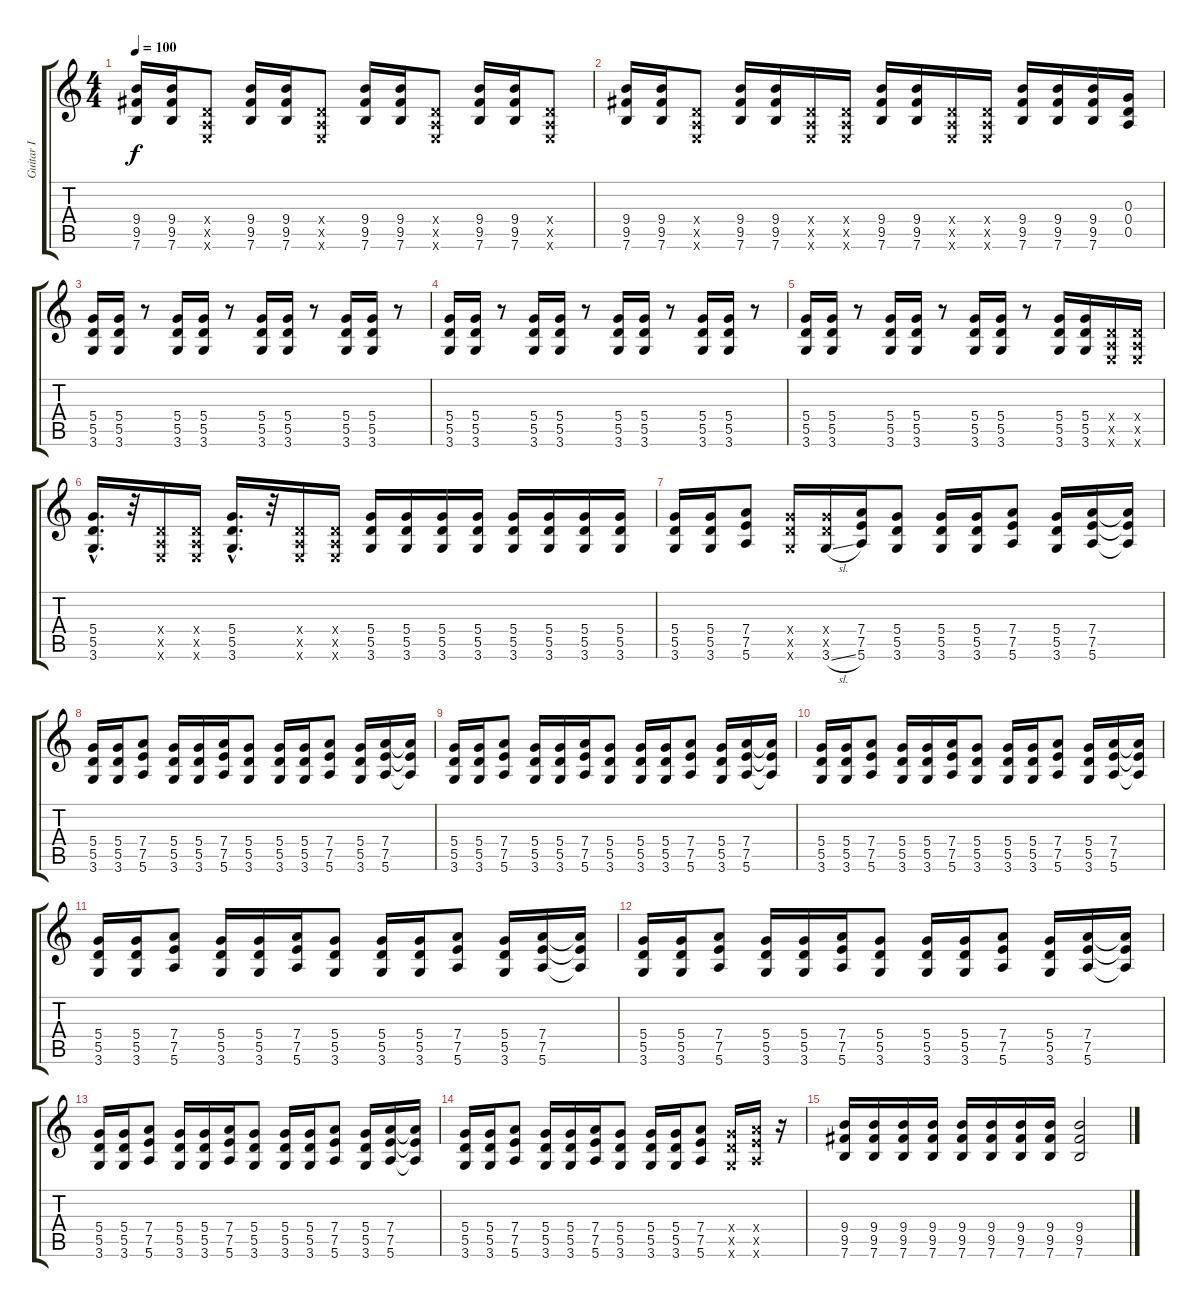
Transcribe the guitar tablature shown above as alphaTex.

\track ("Guitar I" "Guitar I") {instrument distortionguitar}
\staff {score tabs}
\tuning (E4 B3 G3 D3 A2 E2) {hide}
\ts (4 4)
\tempo 100
\clef g2
\ks c
(9.4 9.5 7.6).16{dy f} (9.4 9.5 7.6).16 (0.4{x} 0.5{x} 0.6{x}).8 (9.4 9.5 7.6).16 (9.4 9.5 7.6).16 (0.4{x} 0.5{x} 0.6{x}).8 (9.4 9.5 7.6).16 (9.4 9.5 7.6).16 (0.4{x} 0.5{x} 0.6{x}).8 (9.4 9.5 7.6).16 (9.4 9.5 7.6).16 (0.4{x} 0.5{x} 0.6{x}).8 |
(9.4 9.5 7.6).16 (9.4 9.5 7.6).16 (0.4{x} 0.5{x} 0.6{x}).8 (9.4 9.5 7.6).16 (9.4 9.5 7.6).16 (0.4{x} 0.5{x} 0.6{x}).16 (0.4{x} 0.5{x} 0.6{x}).16 (9.4 9.5 7.6).16 (9.4 9.5 7.6).16 (0.4{x} 0.5{x} 0.6{x}).16 (0.4{x} 0.5{x} 0.6{x}).16 (9.4 9.5 7.6).16 (9.4 9.5 7.6).16 (9.4 9.5 7.6).16 (0.3 0.4 0.5).16 |
(5.4 5.5 3.6).16 (5.4 5.5 3.6).16 r.8 (5.4 5.5 3.6).16 (5.4 5.5 3.6).16 r.8 (5.4 5.5 3.6).16 (5.4 5.5 3.6).16 r.8 (5.4 5.5 3.6).16 (5.4 5.5 3.6).16 r.8 |
(5.4 5.5 3.6).16 (5.4 5.5 3.6).16 r.8 (5.4 5.5 3.6).16 (5.4 5.5 3.6).16 r.8 (5.4 5.5 3.6).16 (5.4 5.5 3.6).16 r.8 (5.4 5.5 3.6).16 (5.4 5.5 3.6).16 r.8 |
(5.4 5.5 3.6).16 (5.4 5.5 3.6).16 r.8 (5.4 5.5 3.6).16 (5.4 5.5 3.6).16 r.8 (5.4 5.5 3.6).16 (5.4 5.5 3.6).16 r.8 (5.4 5.5 3.6).16 (5.4 5.5 3.6).16 (0.4{x} 0.5{x} 0.6{x}).16 (0.4{x} 0.5{x} 0.6{x}).16 |
(5.4{hac} 5.5{hac} 3.6{hac}).16{d} r.32 (0.4{x} 0.5{x} 0.6{x}).16 (0.4{x} 0.5{x} 0.6{x}).16 (5.4{hac} 5.5{hac} 3.6{hac}).16{d} r.32 (0.4{x} 0.5{x} 0.6{x}).16 (0.4{x} 0.5{x} 0.6{x}).16 (5.4 5.5 3.6).16 (5.4 5.5 3.6).16 (5.4 5.5 3.6).16 (5.4 5.5 3.6).16 (5.4 5.5 3.6).16 (5.4 5.5 3.6).16 (5.4 5.5 3.6).16 (5.4 5.5 3.6).16 |
(5.4 5.5 3.6).16 (5.4 5.5 3.6).16 (7.4 7.5 5.6).8 (5.4{x} 5.5{x} 3.6{x}).16 (5.4{x} 5.5{x} 3.6{sl}).16 (7.4 7.5 5.6).16 (5.4 5.5 3.6).8 (5.4 5.5 3.6).16 (5.4 5.5 3.6).16 (7.4 7.5 5.6).8 (5.4 5.5 3.6).16 (7.4 7.5 5.6).16 (7.4{t} 7.5{t} 5.6{t}).16 |
(5.4 5.5 3.6).16 (5.4 5.5 3.6).16 (7.4 7.5 5.6).8 (5.4 5.5 3.6).16 (5.4 5.5 3.6).16 (7.4 7.5 5.6).16 (5.4 5.5 3.6).8 (5.4 5.5 3.6).16 (5.4 5.5 3.6).16 (7.4 7.5 5.6).8 (5.4 5.5 3.6).16 (7.4 7.5 5.6).16 (7.4{t} 7.5{t} 5.6{t}).16 |
(5.4 5.5 3.6).16 (5.4 5.5 3.6).16 (7.4 7.5 5.6).8 (5.4 5.5 3.6).16 (5.4 5.5 3.6).16 (7.4 7.5 5.6).16 (5.4 5.5 3.6).8 (5.4 5.5 3.6).16 (5.4 5.5 3.6).16 (7.4 7.5 5.6).8 (5.4 5.5 3.6).16 (7.4 7.5 5.6).16 (7.4{t} 7.5{t} 5.6{t}).16 |
(5.4 5.5 3.6).16 (5.4 5.5 3.6).16 (7.4 7.5 5.6).8 (5.4 5.5 3.6).16 (5.4 5.5 3.6).16 (7.4 7.5 5.6).16 (5.4 5.5 3.6).8 (5.4 5.5 3.6).16 (5.4 5.5 3.6).16 (7.4 7.5 5.6).8 (5.4 5.5 3.6).16 (7.4 7.5 5.6).16 (7.4{t} 7.5{t} 5.6{t}).16 |
(5.4 5.5 3.6).16 (5.4 5.5 3.6).16 (7.4 7.5 5.6).8 (5.4 5.5 3.6).16 (5.4 5.5 3.6).16 (7.4 7.5 5.6).16 (5.4 5.5 3.6).8 (5.4 5.5 3.6).16 (5.4 5.5 3.6).16 (7.4 7.5 5.6).8 (5.4 5.5 3.6).16 (7.4 7.5 5.6).16 (7.4{t} 7.5{t} 5.6{t}).16 |
(5.4 5.5 3.6).16 (5.4 5.5 3.6).16 (7.4 7.5 5.6).8 (5.4 5.5 3.6).16 (5.4 5.5 3.6).16 (7.4 7.5 5.6).16 (5.4 5.5 3.6).8 (5.4 5.5 3.6).16 (5.4 5.5 3.6).16 (7.4 7.5 5.6).8 (5.4 5.5 3.6).16 (7.4 7.5 5.6).16 (7.4{t} 7.5{t} 5.6{t}).16 |
(5.4 5.5 3.6).16 (5.4 5.5 3.6).16 (7.4 7.5 5.6).8 (5.4 5.5 3.6).16 (5.4 5.5 3.6).16 (7.4 7.5 5.6).16 (5.4 5.5 3.6).8 (5.4 5.5 3.6).16 (5.4 5.5 3.6).16 (7.4 7.5 5.6).8 (5.4 5.5 3.6).16 (7.4 7.5 5.6).16 (7.4{t} 7.5{t} 5.6{t}).16 |
(5.4 5.5 3.6).16 (5.4 5.5 3.6).16 (7.4 7.5 5.6).8 (5.4 5.5 3.6).16 (5.4 5.5 3.6).16 (7.4 7.5 5.6).16 (5.4 5.5 3.6).8 (5.4 5.5 3.6).16 (5.4 5.5 3.6).16 (7.4 7.5 5.6).8 (5.4{x} 5.5{x} 3.6{x}).16 (7.4{x} 7.5{x} 5.6{x}).16 r.16 |
(9.4 9.5 7.6).16 (9.4 9.5 7.6).16 (9.4 9.5 7.6).16 (9.4 9.5 7.6).16 (9.4 9.5 7.6).16 (9.4 9.5 7.6).16 (9.4 9.5 7.6).16 (9.4 9.5 7.6).16 (9.4 9.5 7.6).2
